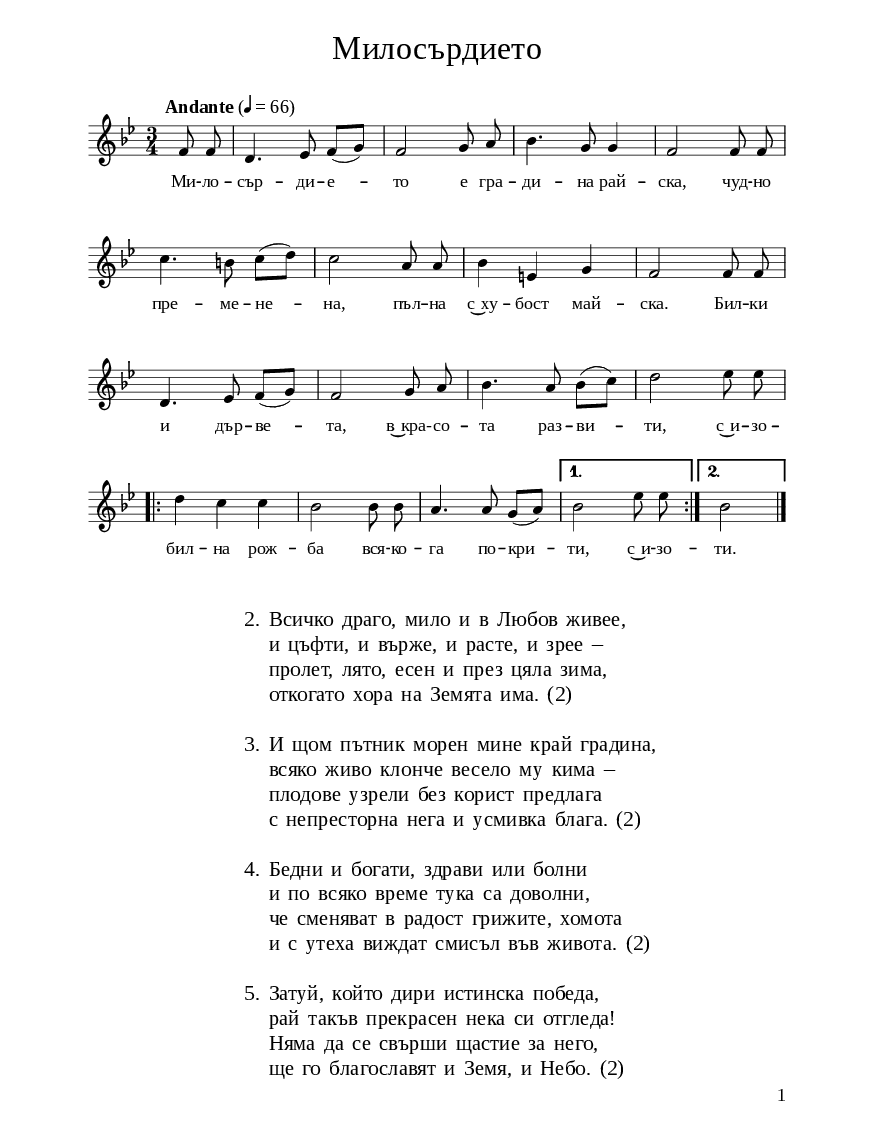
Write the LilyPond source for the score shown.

\version "2.24.2"

% include paper part and global functions
\include "include/globals.ily"

\bookpart {
  \label #'ref038
  \tocItem \markup "Милосърдието"
  \include "include/bookpart-paper.ily"
  \score {
    \include "include/score-layout.ily"

    \new Voice \absolute {
      \clef treble
      \key bes \major
      \time 3/4
      \tempoFunc "Andante" 4 "66"
      \autoBeamOff
      \partial 4
      \autoBeamOff
      f'8 f'8 | d'4. es'8 f' ([ g' ]) |  f'2 g'8 a' |  bes'4. g'8 g'4 |  f'2 f'8 f' \break |
      c''4. b'8 c'' ([ d'' ]) |c''2 a'8 a' | bes'4 e' g' | f'2 f'8 f' \break |
      d'4. es'8 f' ([ g' ]) | f'2 g'8 a' | bes'4. a'8 bes' ([ c'' ]) | d''2 es''8 es'' \break
      \repeat volta 2 {d''4 c'' c'' bes'2 bes'8 bes' | a'4. a'8 g' ( [a'] ) |}
      \alternative { { bes'2 es''8 es'' } {  bes'2 \bar "|." \break } }
    }


    \addlyrics {
      Ми -- ло -- сър -- ди -- е -- то е гра -- ди -- на рай --
      ска, чуд -- но пре -- ме -- не -- на, пъл -- на
      с~ху -- бост май -- ска. Бил -- ки и дър -- ве --
      та, "в~кра-" -- со -- та раз -- ви -- ти, с~и -- зо
      -- бил -- на рож -- ба вся -- ко -- га по -- кри
      -- ти, с~и -- зо -- ти.
    }

    \header {
      title = \titleFunc "Милосърдието" "Milosărdieto"
    }

    \midi{}

  } % score



  \markup \fontsize #bgCoupletFontSize {
    \hspace #15
    \override #`(baseline-skip . ,bgCoupletBaselineSkip)
    \column {
      \line {2. Всичко драго, мило и в Любов живее,}

      \line {"   "и цъфти, и върже, и расте, и зрее  –}

      \line {"   "пролет, лято, есен и през цяла зима,}

      \line {"   "откогато хора на Земята има. (2)}
       \line {"   "}

      \line {3. И щом пътник морен мине край градина,}

      \line {"   "всяко живо клонче весело му кима –}

      \line {"   "плодове узрели без корист предлага}

      \line {"   "с непресторна нега и усмивка блага. (2)}
      \line {"   "}

      \line {4. Бедни и богати, здрави или болни }

      \line {"   "и по всяко време тука са доволни, }

      \line {"   "че сменяват в радост грижите, хомота }

      \line {"   " и с утеха виждат смисъл във живота. (2) }
       \line {"   "}

      \line {5. Затуй, който дири истинска победа,}

      \line {"   "рай такъв прекрасен нека си отгледа!}

      \line {"   "Няма да се свърши щастие за него,}

      \line {"   "ще го благославят и Земя, и Небо. (2)}



    }


  } % markup



} % bookpart
